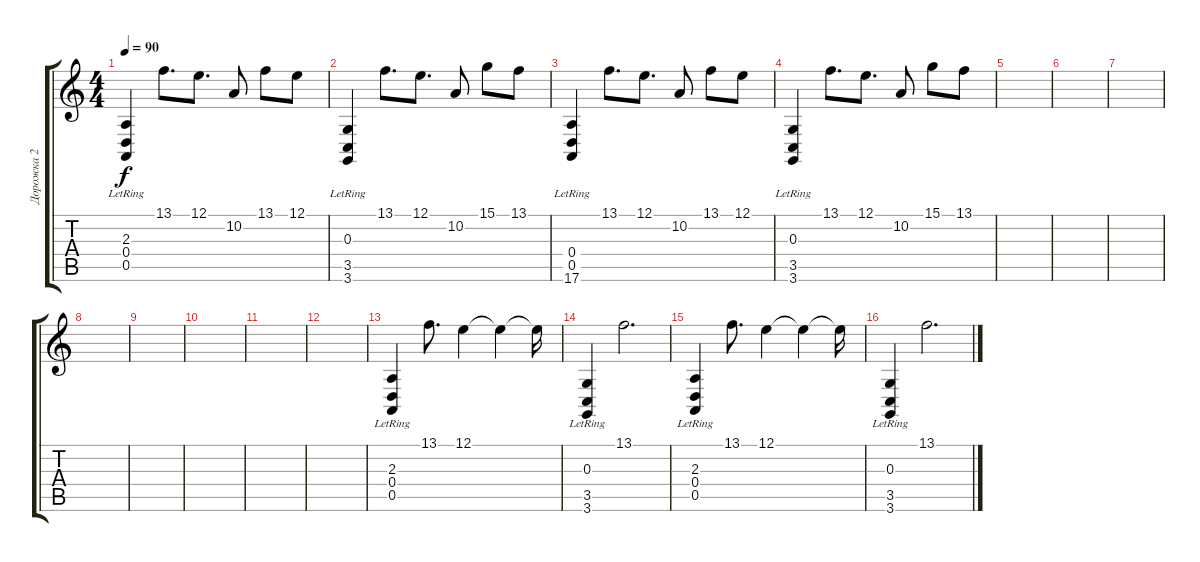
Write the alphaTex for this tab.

\track ("Дорожка 2" "Дорожка 2") {instrument electricgrandpiano}
\staff {score tabs}
\tuning (E4 B3 G3 D3 A2 E2) {hide}
\ts (4 4)
\tempo 90
\clef g2
\ks c
(2.3{lr} 0.4{lr} 0.5{lr}).4{dy f} 13.1.8{d} 12.1.8{d} 10.2.8 13.1.8 12.1.8 |
(0.3{lr} 3.5{lr} 3.6{lr}).4 13.1.8{d} 12.1.8{d} 10.2.8 15.1.8 13.1.8 |
(0.4{lr} 0.5{lr} 17.6{lr}).4 13.1.8{d} 12.1.8{d} 10.2.8 13.1.8 12.1.8 |
(0.3{lr} 3.5{lr} 3.6{lr}).4 13.1.8{d} 12.1.8{d} 10.2.8 15.1.8 13.1.8 |
|
|
|
|
|
|
|
|
(2.3{lr} 0.4{lr} 0.5{lr}).4 13.1.8{d} 12.1.4 12.1{t}.4 12.1{t}.16 |
(0.3{lr} 3.5{lr} 3.6{lr}).4 13.1.2{d} |
(2.3{lr} 0.4{lr} 0.5{lr}).4 13.1.8{d} 12.1.4 12.1{t}.4 12.1{t}.16 |
(0.3{lr} 3.5{lr} 3.6{lr}).4 13.1.2{d}
